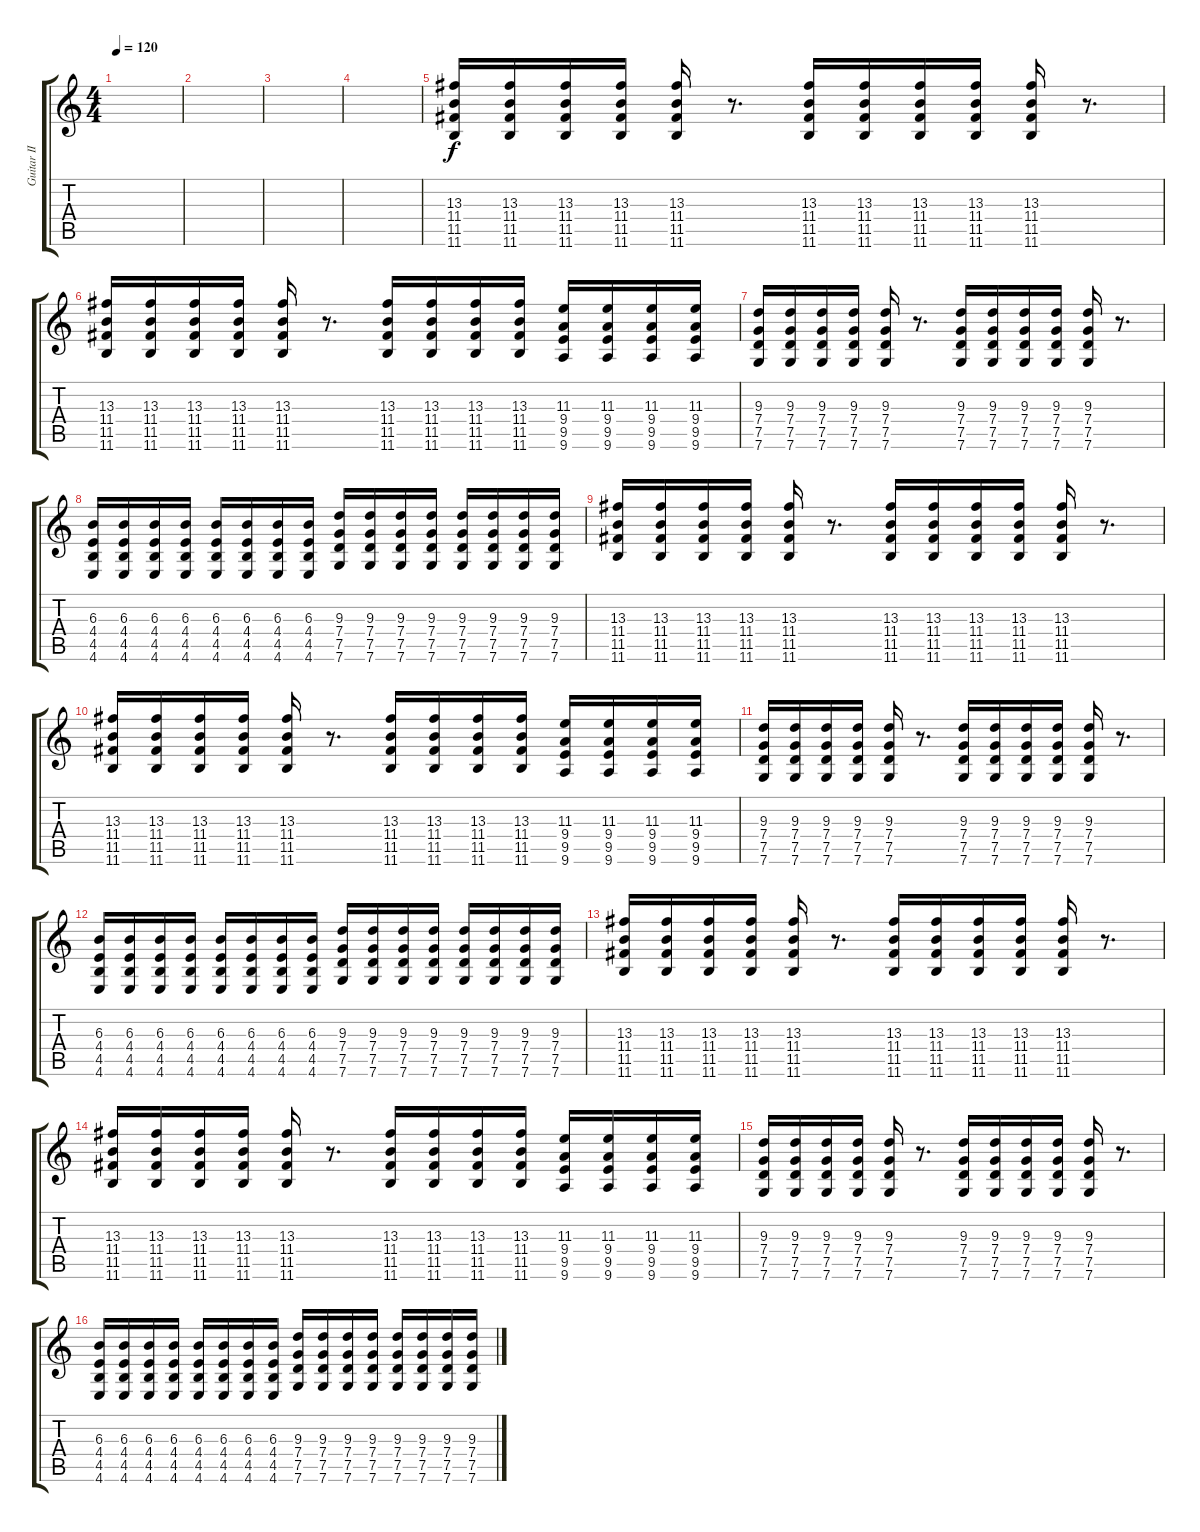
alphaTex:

\track ("Guitar II" "Guitar II") {instrument distortionguitar}
\staff {score tabs}
\tuning (D4 A3 F3 C3 G2 C2) {hide}
\ts (4 4)
\tempo 120
\clef g2
\ks c
|
|
|
|
(13.3 11.4 11.5 11.6).16{volume 11 instrument distortionguitar} (13.3 11.4 11.5 11.6).16 (13.3 11.4 11.5 11.6).16 (13.3 11.4 11.5 11.6).16 (13.3 11.4 11.5 11.6).16 r.8{d} (13.3 11.4 11.5 11.6).16 (13.3 11.4 11.5 11.6).16 (13.3 11.4 11.5 11.6).16 (13.3 11.4 11.5 11.6).16 (13.3 11.4 11.5 11.6).16 r.8{d} |
(13.3 11.4 11.5 11.6).16 (13.3 11.4 11.5 11.6).16 (13.3 11.4 11.5 11.6).16 (13.3 11.4 11.5 11.6).16 (13.3 11.4 11.5 11.6).16 r.8{d} (13.3 11.4 11.5 11.6).16 (13.3 11.4 11.5 11.6).16 (13.3 11.4 11.5 11.6).16 (13.3 11.4 11.5 11.6).16 (11.3 9.4 9.5 9.6).16 (11.3 9.4 9.5 9.6).16 (11.3 9.4 9.5 9.6).16 (11.3 9.4 9.5 9.6).16 |
(9.3 7.4 7.5 7.6).16 (9.3 7.4 7.5 7.6).16 (9.3 7.4 7.5 7.6).16 (9.3 7.4 7.5 7.6).16 (9.3 7.4 7.5 7.6).16 r.8{d} (9.3 7.4 7.5 7.6).16 (9.3 7.4 7.5 7.6).16 (9.3 7.4 7.5 7.6).16 (9.3 7.4 7.5 7.6).16 (9.3 7.4 7.5 7.6).16 r.8{d} |
(6.3 4.4 4.5 4.6).16 (6.3 4.4 4.5 4.6).16 (6.3 4.4 4.5 4.6).16 (6.3 4.4 4.5 4.6).16 (6.3 4.4 4.5 4.6).16 (6.3 4.4 4.5 4.6).16 (6.3 4.4 4.5 4.6).16 (6.3 4.4 4.5 4.6).16 (9.3 7.4 7.5 7.6).16 (9.3 7.4 7.5 7.6).16 (9.3 7.4 7.5 7.6).16 (9.3 7.4 7.5 7.6).16 (9.3 7.4 7.5 7.6).16 (9.3 7.4 7.5 7.6).16 (9.3 7.4 7.5 7.6).16 (9.3 7.4 7.5 7.6).16 |
(13.3 11.4 11.5 11.6).16 (13.3 11.4 11.5 11.6).16 (13.3 11.4 11.5 11.6).16 (13.3 11.4 11.5 11.6).16 (13.3 11.4 11.5 11.6).16 r.8{d} (13.3 11.4 11.5 11.6).16 (13.3 11.4 11.5 11.6).16 (13.3 11.4 11.5 11.6).16 (13.3 11.4 11.5 11.6).16 (13.3 11.4 11.5 11.6).16 r.8{d} |
(13.3 11.4 11.5 11.6).16 (13.3 11.4 11.5 11.6).16 (13.3 11.4 11.5 11.6).16 (13.3 11.4 11.5 11.6).16 (13.3 11.4 11.5 11.6).16 r.8{d} (13.3 11.4 11.5 11.6).16 (13.3 11.4 11.5 11.6).16 (13.3 11.4 11.5 11.6).16 (13.3 11.4 11.5 11.6).16 (11.3 9.4 9.5 9.6).16 (11.3 9.4 9.5 9.6).16 (11.3 9.4 9.5 9.6).16 (11.3 9.4 9.5 9.6).16 |
(9.3 7.4 7.5 7.6).16 (9.3 7.4 7.5 7.6).16 (9.3 7.4 7.5 7.6).16 (9.3 7.4 7.5 7.6).16 (9.3 7.4 7.5 7.6).16 r.8{d} (9.3 7.4 7.5 7.6).16 (9.3 7.4 7.5 7.6).16 (9.3 7.4 7.5 7.6).16 (9.3 7.4 7.5 7.6).16 (9.3 7.4 7.5 7.6).16 r.8{d} |
(6.3 4.4 4.5 4.6).16 (6.3 4.4 4.5 4.6).16 (6.3 4.4 4.5 4.6).16 (6.3 4.4 4.5 4.6).16 (6.3 4.4 4.5 4.6).16 (6.3 4.4 4.5 4.6).16 (6.3 4.4 4.5 4.6).16 (6.3 4.4 4.5 4.6).16 (9.3 7.4 7.5 7.6).16 (9.3 7.4 7.5 7.6).16 (9.3 7.4 7.5 7.6).16 (9.3 7.4 7.5 7.6).16 (9.3 7.4 7.5 7.6).16 (9.3 7.4 7.5 7.6).16 (9.3 7.4 7.5 7.6).16 (9.3 7.4 7.5 7.6).16 |
(13.3 11.4 11.5 11.6).16 (13.3 11.4 11.5 11.6).16 (13.3 11.4 11.5 11.6).16 (13.3 11.4 11.5 11.6).16 (13.3 11.4 11.5 11.6).16 r.8{d} (13.3 11.4 11.5 11.6).16 (13.3 11.4 11.5 11.6).16 (13.3 11.4 11.5 11.6).16 (13.3 11.4 11.5 11.6).16 (13.3 11.4 11.5 11.6).16 r.8{d} |
(13.3 11.4 11.5 11.6).16 (13.3 11.4 11.5 11.6).16 (13.3 11.4 11.5 11.6).16 (13.3 11.4 11.5 11.6).16 (13.3 11.4 11.5 11.6).16 r.8{d} (13.3 11.4 11.5 11.6).16 (13.3 11.4 11.5 11.6).16 (13.3 11.4 11.5 11.6).16 (13.3 11.4 11.5 11.6).16 (11.3 9.4 9.5 9.6).16 (11.3 9.4 9.5 9.6).16 (11.3 9.4 9.5 9.6).16 (11.3 9.4 9.5 9.6).16 |
(9.3 7.4 7.5 7.6).16 (9.3 7.4 7.5 7.6).16 (9.3 7.4 7.5 7.6).16 (9.3 7.4 7.5 7.6).16 (9.3 7.4 7.5 7.6).16 r.8{d} (9.3 7.4 7.5 7.6).16 (9.3 7.4 7.5 7.6).16 (9.3 7.4 7.5 7.6).16 (9.3 7.4 7.5 7.6).16 (9.3 7.4 7.5 7.6).16 r.8{d} |
(6.3 4.4 4.5 4.6).16 (6.3 4.4 4.5 4.6).16 (6.3 4.4 4.5 4.6).16 (6.3 4.4 4.5 4.6).16 (6.3 4.4 4.5 4.6).16 (6.3 4.4 4.5 4.6).16 (6.3 4.4 4.5 4.6).16 (6.3 4.4 4.5 4.6).16 (9.3 7.4 7.5 7.6).16 (9.3 7.4 7.5 7.6).16 (9.3 7.4 7.5 7.6).16 (9.3 7.4 7.5 7.6).16 (9.3 7.4 7.5 7.6).16 (9.3 7.4 7.5 7.6).16 (9.3 7.4 7.5 7.6).16 (9.3 7.4 7.5 7.6).16
